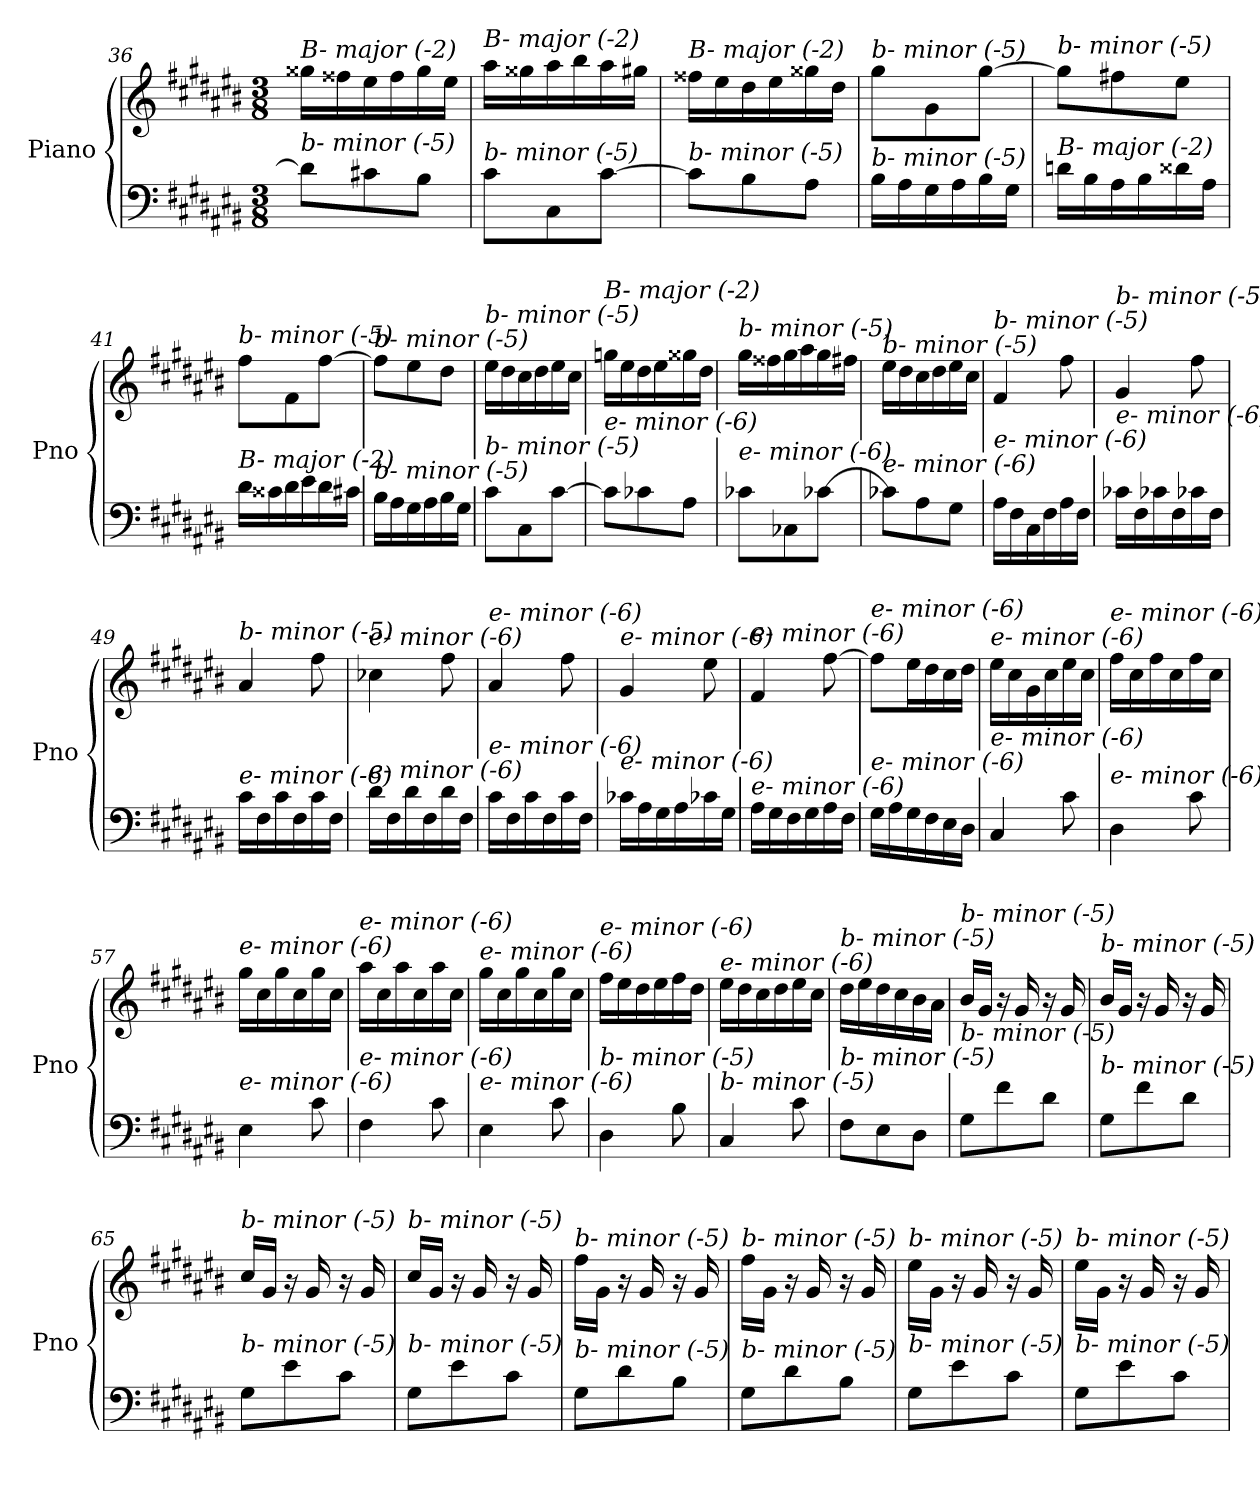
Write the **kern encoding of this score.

**kern	**kern
*part1	*part1
*staff2	*staff1
*I"Piano	*
*I'Pno	*
*clefF4	*clefG2
*k[f#c#g#d#a#e#b#]	*k[f#c#g#d#a#e#b#]
*M3/8	*M3/8
=36	=36
!	!LO:TX:i:t=B- major (-2)
!LO:TX:i:t=b- minor (-5)	!
8d#\L]	16gg##X\LL
.	16ff##Xi\
8c#X\	16ee#\
.	16ff##i\
8B#\J	16gg##\
.	16ee#\JJ
=37	=37
!	!LO:TX:i:t=B- major (-2)
!LO:TX:i:t=b- minor (-5)	!
8c#\L	16aa#\LL
.	16gg##Xi\
8C#\	16aa#\
.	16bb#\
[8c#\J	16aa#\
.	16gg#X\JJ
=38	=38
!	!LO:TX:i:t=B- major (-2)
!LO:TX:i:t=b- minor (-5)	!
8c#\L]	16ff##Xi\LL
.	16ee#\
8B#\	16dd#\
.	16ee#\
8A#\J	16gg##j\
.	16dd#\JJ
=39	=39
!	!LO:TX:i:t=b- minor (-5)
!LO:TX:i:t=b- minor (-5)	!
16B#\LL	8gg#\L
16A#\	.
16G#\	8g#\
16A#\	.
16B#\	[8gg#\J
16G#\JJ	.
!!LO:LB:g=z
=40	=40
!	!LO:TX:i:t=b- minor (-5)
!LO:TX:i:t=B- major (-2)	!
16dnj\LL	8gg#\L]
16B#\	.
16A#\	8ff#X\
16B#\	.
16d##j\	8ee#\J
16A#\JJ	.
=41	=41
!	!LO:TX:i:t=b- minor (-5)
!LO:TX:i:t=B- major (-2)	!
16d#\LL	8ff#\L
16c##Xi\	.
16d#\	8f#\
16e#\	.
16d#\	[8ff#\J
16c#X\JJ	.
=42	=42
!	!LO:TX:i:t=b- minor (-5)
!LO:TX:i:t=b- minor (-5)	!
16B#\LL	8ff#\L]
16A#\	.
16G#\	8ee#\
16A#\	.
16B#\	8dd#\J
16G#\JJ	.
=43	=43
!	!LO:TX:i:t=b- minor (-5)
!LO:TX:i:t=b- minor (-5)	!
8c#\L	16ee#\LL
.	16dd#\
8C#\	16cc#\
.	16dd#\
[8c#\J	16ee#\
.	16cc#\JJ
=44	=44
!	!LO:TX:i:t=B- major (-2)
!LO:TX:i:t=e- minor (-6)	!
8c#\L]	16ggnj\LL
.	16ee#\
8c-Xj\	16dd#\
.	16ee#\
8A#\J	16gg##j\
.	16dd#\JJ
=45	=45
!	!LO:TX:i:t=b- minor (-5)
!LO:TX:i:t=e- minor (-6)	!
8c-Xj\L	16gg#\LL
.	16ff##Xi\
8C-Xj\	16gg#\
.	16aa#\
[8c-Xj\J	16gg#\
.	16ff#X\JJ
!!LO:LB:g=z
=46	=46
!	!LO:TX:i:t=b- minor (-5)
!LO:TX:i:t=e- minor (-6)	!
8c-Xj\L]	16ee#\LL
.	16dd#\
8A#\	16cc#\
.	16dd#\
8G#\J	16ee#\
.	16cc#\JJ
=47	=47
!	!LO:TX:i:t=b- minor (-5)
!LO:TX:i:t=e- minor (-6)	!
16A#\LL	4f#/
16F#\	.
16C#\	.
16F#\	.
16A#\	8ff#\
16F#\JJ	.
=48	=48
!	!LO:TX:i:t=b- minor (-5)
!LO:TX:i:t=e- minor (-6)	!
16c-Xj\LL	4g#/
16F#\	.
16c-Xj\	.
16F#\	.
16c-Xj\	8ff#\
16F#\JJ	.
=49	=49
!	!LO:TX:i:t=b- minor (-5)
!LO:TX:i:t=e- minor (-6)	!
16c#\LL	4a#/
16F#\	.
16c#\	.
16F#\	.
16c#\	8ff#\
16F#\JJ	.
=50	=50
!	!LO:TX:i:t=e- minor (-6)
!LO:TX:i:t=e- minor (-6)	!
16d#\LL	4cc-Xj\
16F#\	.
16d#\	.
16F#\	.
16d#\	8ff#\
16F#\JJ	.
=51	=51
!	!LO:TX:i:t=e- minor (-6)
!LO:TX:i:t=e- minor (-6)	!
16c#\LL	4a#/
16F#\	.
16c#\	.
16F#\	.
16c#\	8ff#\
16F#\JJ	.
=52	=52
!	!LO:TX:i:t=e- minor (-6)
!LO:TX:i:t=e- minor (-6)	!
16c-Xj\LL	4g#/
16A#\	.
16G#\	.
16A#\	.
16c-Xj\	8ee#\
16G#\JJ	.
!!LO:LB:g=z
=53	=53
!	!LO:TX:i:t=e- minor (-6)
!LO:TX:i:t=e- minor (-6)	!
16A#\LL	4f#/
16G#\	.
16F#\	.
16G#\	.
16A#\	[8ff#\
16F#\JJ	.
=54	=54
!	!LO:TX:i:t=e- minor (-6)
!LO:TX:i:t=e- minor (-6)	!
16G#\LL	8ff#\L]
16A#\	.
16G#\	16ee#\L
16F#\	16dd#\
16E#\	16cc#\
16D#\JJ	16dd#\JJ
=55	=55
!	!LO:TX:i:t=e- minor (-6)
!LO:TX:i:t=e- minor (-6)	!
4C#/	16ee#\LL
.	16cc#\
.	16g#\
.	16cc#\
8c#\	16ee#\
.	16cc#\JJ
=56	=56
!	!LO:TX:i:t=e- minor (-6)
!LO:TX:i:t=e- minor (-6)	!
4D#\	16ff#\LL
.	16cc#\
.	16ff#\
.	16cc#\
8c#\	16ff#\
.	16cc#\JJ
=57	=57
!	!LO:TX:i:t=e- minor (-6)
!LO:TX:i:t=e- minor (-6)	!
4E#\	16gg#\LL
.	16cc#\
.	16gg#\
.	16cc#\
8c#\	16gg#\
.	16cc#\JJ
=58	=58
!	!LO:TX:i:t=e- minor (-6)
!LO:TX:i:t=e- minor (-6)	!
4F#\	16aa#\LL
.	16cc#\
.	16aa#\
.	16cc#\
8c#\	16aa#\
.	16cc#\JJ
=59	=59
!	!LO:TX:i:t=e- minor (-6)
!LO:TX:i:t=e- minor (-6)	!
4E#\	16gg#\LL
.	16cc#\
.	16gg#\
.	16cc#\
8c#\	16gg#\
.	16cc#\JJ
!!LO:LB:g=z
=60	=60
!	!LO:TX:i:t=e- minor (-6)
!LO:TX:i:t=b- minor (-5)	!
4D#\	16ff#\LL
.	16ee#\
.	16dd#\
.	16ee#\
8B#\	16ff#\
.	16dd#\JJ
=61	=61
!	!LO:TX:i:t=e- minor (-6)
!LO:TX:i:t=b- minor (-5)	!
4C#/	16ee#\LL
.	16dd#\
.	16cc#\
.	16dd#\
8c#\	16ee#\
.	16cc#\JJ
=62	=62
!	!LO:TX:i:t=b- minor (-5)
!LO:TX:i:t=b- minor (-5)	!
8F#\L	16dd#\LL
.	16ee#\
8E#\	16dd#\
.	16cc#\
8D#\J	16b#\
.	16a#\JJ
=63	=63
!	!LO:TX:i:t=b- minor (-5)
!LO:TX:i:t=b- minor (-5)	!
8G#\L	16b#/LL
.	16g#/JJ
8f#\	16r
.	16g#/
8d#\J	16r
.	16g#/
=64	=64
!	!LO:TX:i:t=b- minor (-5)
!LO:TX:i:t=b- minor (-5)	!
8G#\L	16b#/LL
.	16g#/JJ
8f#\	16r
.	16g#/
8d#\J	16r
.	16g#/
=65	=65
!	!LO:TX:i:t=b- minor (-5)
!LO:TX:i:t=b- minor (-5)	!
8G#\L	16cc#/LL
.	16g#/JJ
8e#\	16r
.	16g#/
8c#\J	16r
.	16g#/
!!LO:LB:g=z
=66	=66
!	!LO:TX:i:t=b- minor (-5)
!LO:TX:i:t=b- minor (-5)	!
8G#\L	16cc#/LL
.	16g#/JJ
8e#\	16r
.	16g#/
8c#\J	16r
.	16g#/
=67	=67
!	!LO:TX:i:t=b- minor (-5)
!LO:TX:i:t=b- minor (-5)	!
8G#\L	16ff#\LL
.	16g#\JJ
8d#\	16r
.	16g#/
8B#\J	16r
.	16g#/
=68	=68
!	!LO:TX:i:t=b- minor (-5)
!LO:TX:i:t=b- minor (-5)	!
8G#\L	16ff#\LL
.	16g#\JJ
8d#\	16r
.	16g#/
8B#\J	16r
.	16g#/
=69	=69
!	!LO:TX:i:t=b- minor (-5)
!LO:TX:i:t=b- minor (-5)	!
8G#\L	16ee#\LL
.	16g#\JJ
8e#\	16r
.	16g#/
8c#\J	16r
.	16g#/
=70	=70
!	!LO:TX:i:t=b- minor (-5)
!LO:TX:i:t=b- minor (-5)	!
8G#\L	16ee#\LL
.	16g#\JJ
8e#\	16r
.	16g#/
8c#\J	16r
.	16g#/
=	=
*-	*-
